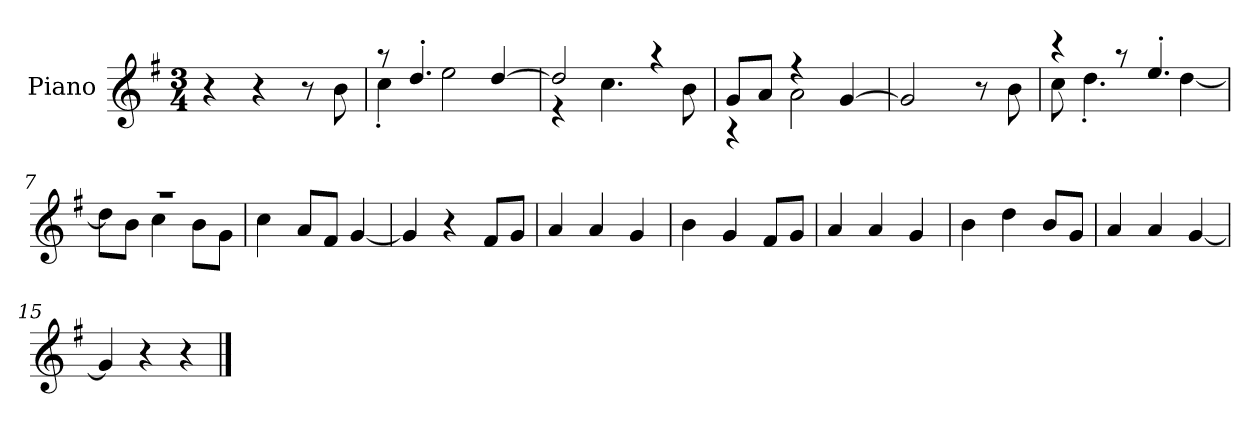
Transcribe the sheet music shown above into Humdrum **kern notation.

**kern
*part1
*staff1
*I"Piano
*I'P-no
*clefG2
*k[f#]
*M3/4
*MM179
=1
4r
4r
8r
8b\
=2
*^
8r	4cc'\
4.dd'/	.
.	2ee\
[4dd/	.
=3	=3
2dd/]	4r
.	4.cc\
4r	.
.	8b\
=4	=4
8g/L	4r
8a/J	.
4r	2a\
[4g/	.
*v	*v
=5
2g/]
8r
8b\
=6
*^
4r	8cc\
.	4.dd'\
8r	.
4.ee'/	.
.	[4dd\
=7	=7
2.r	8dd\L]
.	8b\J
.	4cc\
.	8b\L
.	8g\J
*v	*v
=8
4cc\
8a/L
8f#/J
[4g/
!!LO:LB:g=z
=9
4g/]
4r
8f#/L
8g/J
=10
4a/
4a/
4g/
=11
4b\
4g/
8f#/L
8g/J
=12
4a/
4a/
4g/
=13
4b\
4dd\
8b/L
8g/J
=14
4a/
4a/
[4g/
=15
4g/]
4r
4r
==
*-
